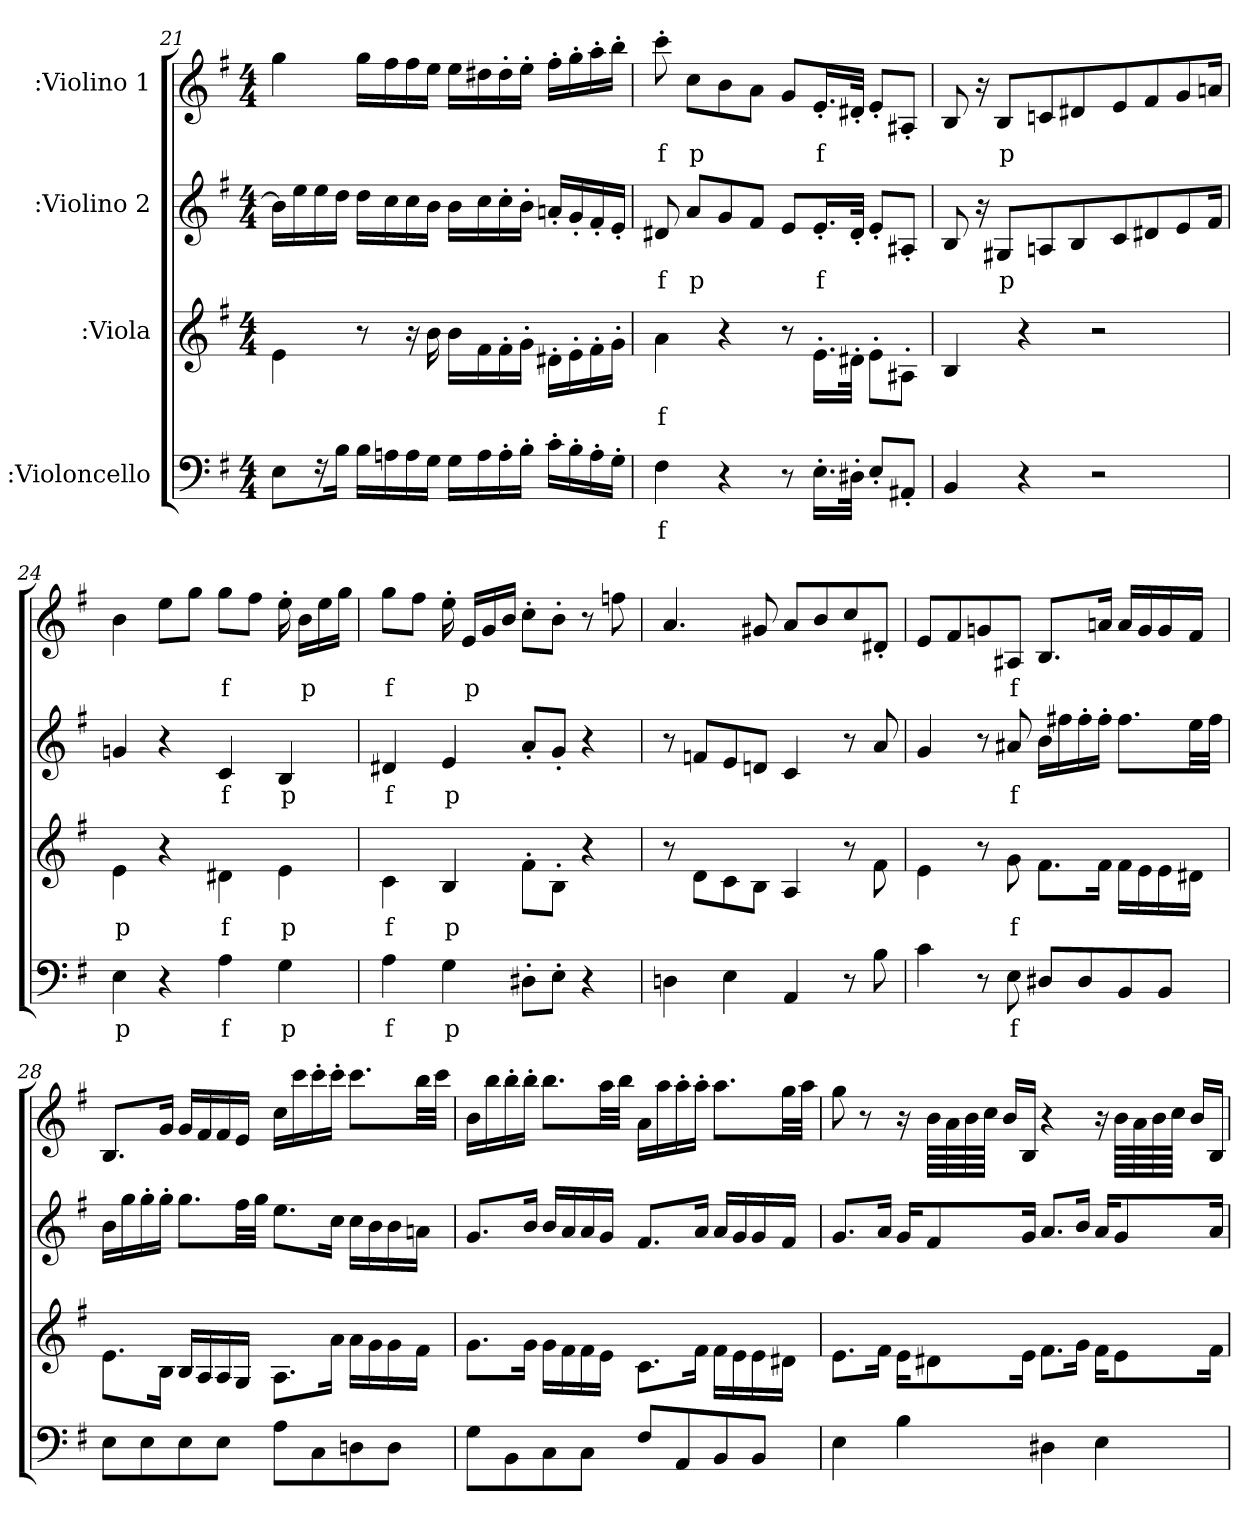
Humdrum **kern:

**kern	**text	**kern	**text	**kern	**text	**kern	**text
*part4	*part4	*part3	*part3	*part2	*part2	*part1	*part1
*staff4	*staff4	*staff3	*staff3	*staff2	*staff2	*staff1	*staff1
*I":Violoncello	*	*I":Viola	*	*I":Violino 2	*	*I":Violino 1	*
*clefF4	*	*	*	*clefG2	*	*clefG2	*
*k[f#]	*	*k[f#]	*	*k[f#]	*	*k[f#]	*
*e:	*	*e:	*	*e:	*	*e:	*
*M4/4	*	*M4/4	*	*M4/4	*	*M4/4	*
=21	=21	=21	=21	=21	=21	=21	=21
8E\L	.	4e\	.	16b\LL]	.	4gg\	.
.	.	.	.	16ee\	.	.	.
16r	.	.	.	16ee\	.	.	.
16B\Jk	.	.	.	16dd\JJ	.	.	.
16B\LL	.	8r	.	16dd\LL	.	16gg\LL	.
16An\	.	.	.	16cc\	.	16ff#\	.
16A\	.	16r	.	16cc\	.	16ff#\	.
16G\JJ	.	16b\	.	16b\JJ	.	16ee\JJ	.
16G\LL	.	16b\LL	.	16b\LL	.	16ee\LL	.
16A\	.	16f#\	.	16cc\	.	16dd#X\	.
16A'>\	.	16f#'>\	.	16cc'>\	.	16dd#'>\	.
16B'>\JJ	.	16g'>\JJ	.	16b'>\JJ	.	16ee'>\JJ	.
16c'>\LL	.	16d#X'>\LL	.	16an'>/LL	.	16ff#'>\LL	.
16B'>\	.	16e'>\	.	16g'>/	.	16gg'>\	.
16A'>\	.	16f#'>\	.	16f#'>/	.	16aa'>\	.
16G'>\JJ	.	16g'>\JJ	.	16e'>/JJ	.	16bb'>\JJ	.
=22	=22	=22	=22	=22	=22	=22	=22
4F#\	f	4a\	f	8d#X/	f	8ccc'>\	f
.	.	.	.	8a/L	p	8cc\L	p
4r	.	4r	.	8g/	.	8b\	.
.	.	.	.	8f#/J	.	8a\J	.
8r	.	8r	.	8e/L	.	8g/L	.
16.E'>\LL	.	16.e'>\LL	.	16.e'>/L	f	16.e'>/L	f
32D#X'>\JJk	.	32d#X'>\JJk	.	32d#'>/JJk	.	32d#X'>/JJk	.
8E'>/L	.	8e'>\L	.	8e'>/L	.	8e'>/L	.
8AA#X'>/J	.	8A#X'>\J	.	8A#X'>/J	.	8A#X'>/J	.
=23	=23	=23	=23	=23	=23	=23	=23
4BB/	.	4B/	.	8B/	.	8B/	.
.	.	.	.	16r	.	16r	.
.	.	.	.	8G#X/L	p	8B/L	p
4r	.	4r	.	.	.	.	.
.	.	.	.	8An/	.	8cn/	.
.	.	.	.	8B/	.	8d#X/	.
2r	.	2r	.	.	.	.	.
.	.	.	.	8c/	.	8e/	.
.	.	.	.	8d#X/	.	8f#/	.
.	.	.	.	8e/	.	8g/	.
.	.	.	.	16f#/Jk	.	16an/Jk	.
=24	=24	=24	=24	=24	=24	=24	=24
4E\	p	4e\	p	4gn/	.	4b\	.
4r	.	4r	.	4r	.	8ee\L	.
.	.	.	.	.	.	8gg\J	.
4A\	f	4d#X\	f	4c/	f	8gg\L	f
.	.	.	.	.	.	8ff#\J	.
4G\	p	4e\	p	4B/	p	16ee'>\	.
.	.	.	.	.	.	16b\LL	p
.	.	.	.	.	.	16ee\	.
.	.	.	.	.	.	16gg\JJ	.
=25	=25	=25	=25	=25	=25	=25	=25
4A\	f	4c\	f	4d#X/	f	8gg\L	f
.	.	.	.	.	.	8ff#\J	.
4G\	p	4B/	p	4e/	p	16ee'>\	.
.	.	.	.	.	.	16e/LL	p
.	.	.	.	.	.	16g/	.
.	.	.	.	.	.	16b/JJ	.
8D#X'>\L	.	8f#'>\L	.	8a'>/L	.	8cc'>\L	.
8E'>\J	.	8B'>\J	.	8g'>/J	.	8b'>\J	.
4r	.	4r	.	4r	.	8r	.
.	.	.	.	.	.	8ffn\	.
=26	=26	=26	=26	=26	=26	=26	=26
4Dn\	.	8r	.	8r	.	4.a/	.
.	.	8d\L	.	8fn/L	.	.	.
4E\	.	8c\	.	8e/	.	.	.
.	.	8B\J	.	8dn/J	.	8g#X/	.
4AA/	.	4A/	.	4c/	.	8a/L	.
.	.	.	.	.	.	8b/	.
8r	.	8r	.	8r	.	8cc/	.
8B\	.	8f#\	.	8a/	.	8d#X'>/J	.
=27	=27	=27	=27	=27	=27	=27	=27
4c\	.	4e\	.	4g/	.	8e/L	.
.	.	.	.	.	.	8f#/	.
8r	.	8r	.	8r	.	8gn/	.
8E\	f	8g\	f	8a#X/	f	8A#X/J	f
8D#X/L	.	8.f#\L	.	16b\LL	.	8.B/L	.
.	.	.	.	16ff#X\	.	.	.
8D#/	.	.	.	16ff#'>\	.	.	.
.	.	16f#\Jk	.	16ff#'>\JJ	.	16an/Jk	.
8BB/	.	16f#\LL	.	8.ff#\L	.	16a/LL	.
.	.	16e\	.	.	.	16g/	.
8BB/J	.	16e\	.	.	.	16g/	.
.	.	16d#X\JJ	.	32ee\LL	.	16f#/JJ	.
.	.	.	.	32ff#\JJJ	.	.	.
=28	=28	=28	=28	=28	=28	=28	=28
8E\L	.	8.e\L	.	16b\LL	.	8.B/L	.
.	.	.	.	16gg\	.	.	.
8E\	.	.	.	16gg'>\	.	.	.
.	.	16B\Jk	.	16gg'>\JJ	.	16g/Jk	.
8E\	.	16B/LL	.	8.gg\L	.	16g/LL	.
.	.	16A/	.	.	.	16f#/	.
8E\J	.	16A/	.	.	.	16f#/	.
.	.	16G/JJ	.	32ff#\LL	.	16e/JJ	.
.	.	.	.	32gg\JJJ	.	.	.
8A\L	.	8.A\L	.	8.ee\L	.	16cc\LL	.
.	.	.	.	.	.	16ccc\	.
8C\	.	.	.	.	.	16ccc'>\	.
.	.	16a\Jk	.	16cc\Jk	.	16ccc'>\JJ	.
8Dn\	.	16a\LL	.	16cc\LL	.	8.ccc\L	.
.	.	16g\	.	16b\	.	.	.
8D\J	.	16g\	.	16b\	.	.	.
.	.	16f#\JJ	.	16an\JJ	.	32bb\LL	.
.	.	.	.	.	.	32ccc\JJJ	.
=29	=29	=29	=29	=29	=29	=29	=29
8G\L	.	8.g\L	.	8.g/L	.	16b\LL	.
.	.	.	.	.	.	16bb\	.
8BB\	.	.	.	.	.	16bb'>\	.
.	.	16g\Jk	.	16b/Jk	.	16bb'>\JJ	.
8C\	.	16g\LL	.	16b/LL	.	8.bb\L	.
.	.	16f#\	.	16a/	.	.	.
8C\J	.	16f#\	.	16a/	.	.	.
.	.	16e\JJ	.	16g/JJ	.	32aa\LL	.
.	.	.	.	.	.	32bb\JJJ	.
8F#/L	.	8.c\L	.	8.f#/L	.	16a\LL	.
.	.	.	.	.	.	16aa\	.
8AA/	.	.	.	.	.	16aa'>\	.
.	.	16f#\Jk	.	16a/Jk	.	16aa'>\JJ	.
8BB/	.	16f#\LL	.	16a/LL	.	8.aa\L	.
.	.	16e\	.	16g/	.	.	.
8BB/J	.	16e\	.	16g/	.	.	.
.	.	16d#X\JJ	.	16f#/JJ	.	32gg\LL	.
.	.	.	.	.	.	32aa\JJJ	.
=30	=30	=30	=30	=30	=30	=30	=30
4E\	.	8.e\L	.	8.g/L	.	8gg\	.
.	.	.	.	.	.	8r	.
.	.	16f#\Jk	.	16a/Jk	.	.	.
4B\	.	16e\KL	.	16g/KL	.	16r	.
.	.	8d#X\	.	8f#/	.	64b\LLLL	.
.	.	.	.	.	.	64a\	.
.	.	.	.	.	.	64b\	.
.	.	.	.	.	.	64cc\JJJJ	.
.	.	.	.	.	.	16b/LL	.
.	.	16e\Jk	.	16g/Jk	.	16B/JJ	.
4D#X\	.	8.f#\L	.	8.a/L	.	4r	.
.	.	16g\Jk	.	16b/Jk	.	.	.
4E\	.	16f#\KL	.	16a/KL	.	16r	.
.	.	8e\	.	8g/	.	64b\LLLL	.
.	.	.	.	.	.	64a\	.
.	.	.	.	.	.	64b\	.
.	.	.	.	.	.	64cc\JJJJ	.
.	.	.	.	.	.	16b/LL	.
.	.	16f#\Jk	.	16a/Jk	.	16B/JJ	.
=	=	=	=	=	=	=	=
*-	*-	*-	*-	*-	*-	*-	*-
